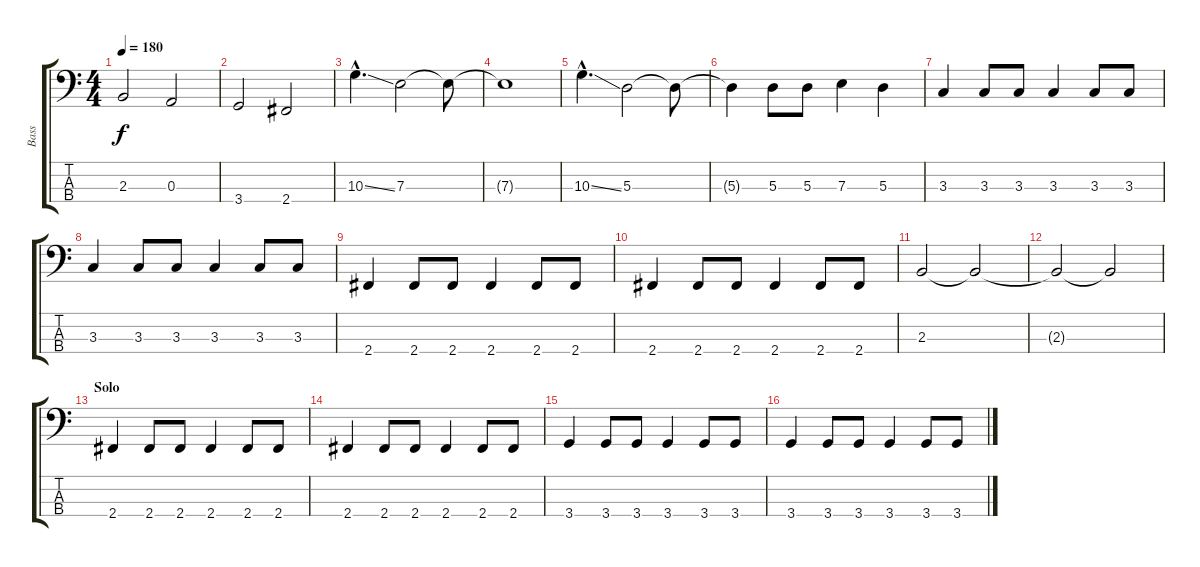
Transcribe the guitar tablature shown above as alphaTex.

\track ("Bass" "Bass") {instrument electricbasspick}
\staff {score tabs}
\tuning (G2 D2 A1 E1) {hide}
\ts (4 4)
\tempo 180
\clef f4
\ks c
2.3.2{dy f} 0.3.2 |
3.4.2 2.4.2 |
10.3{ss hac}.4{d} 7.3.2 7.3{t}.8 |
7.3{t}.1 |
10.3{ss hac}.4{d} 5.3.2 5.3{t}.8 |
5.3{t}.4 5.3.8 5.3.8 7.3.4 5.3.4 |
3.3.4 3.3.8 3.3.8 3.3.4 3.3.8 3.3.8 |
3.3.4 3.3.8 3.3.8 3.3.4 3.3.8 3.3.8 |
2.4.4 2.4.8 2.4.8 2.4.4 2.4.8 2.4.8 |
2.4.4 2.4.8 2.4.8 2.4.4 2.4.8 2.4.8 |
2.3.2 2.3{t}.2 |
2.3{t}.2 2.3{t}.2 |
\section ("" "Solo")
2.4.4 2.4.8 2.4.8 2.4.4 2.4.8 2.4.8 |
2.4.4 2.4.8 2.4.8 2.4.4 2.4.8 2.4.8 |
3.4.4 3.4.8 3.4.8 3.4.4 3.4.8 3.4.8 |
3.4.4 3.4.8 3.4.8 3.4.4 3.4.8 3.4.8
